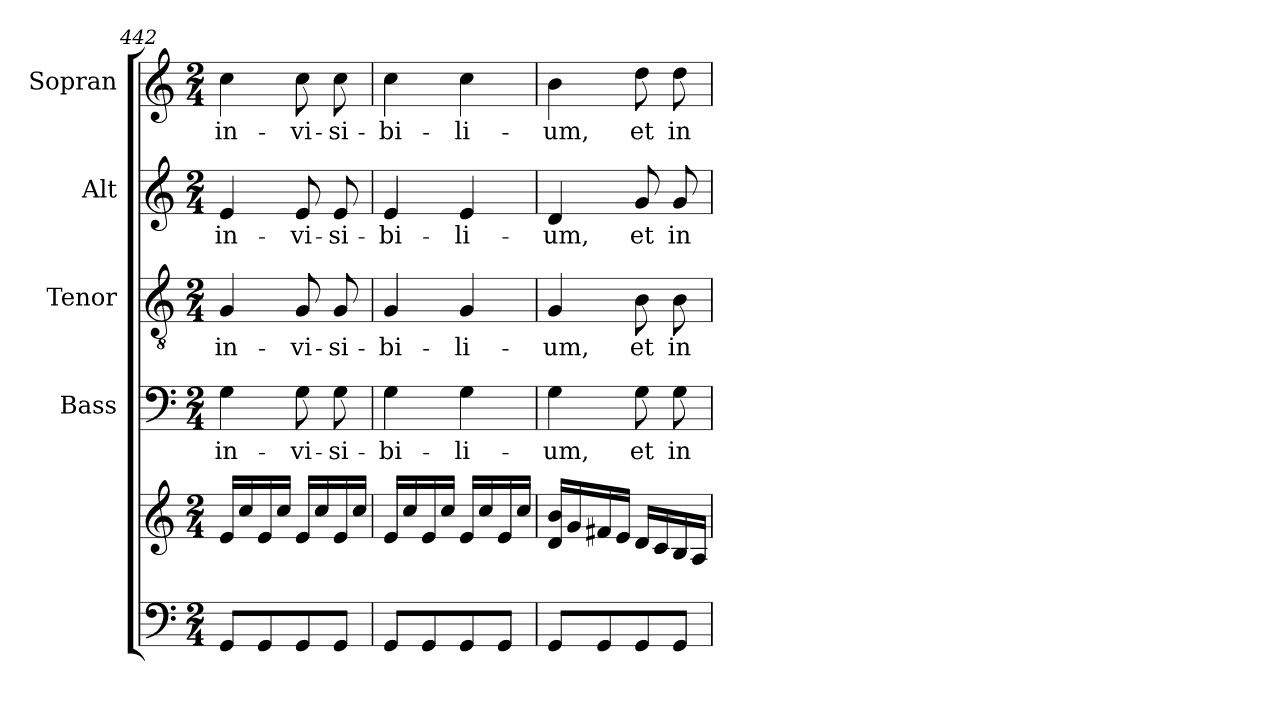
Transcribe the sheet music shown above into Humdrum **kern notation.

**kern	**kern	**kern	**text	**kern	**text	**kern	**text	**kern	**text
*part5	*part5	*part4	*part4	*part3	*part3	*part2	*part2	*part1	*part1
*staff6	*staff5	*staff4	*staff4	*staff3	*staff3	*staff2	*staff2	*staff1	*staff1
*	*	*I"Bass	*	*I"Tenor	*	*I"Alt	*	*I"Sopran	*
*	*	*I'B.	*	*I'T.	*	*I'A.	*	*I'S.	*
*clefF4	*clefG2	*clefF4	*	*clefGv2	*	*clefG2	*	*clefG2	*
*k[]	*k[]	*k[]	*	*k[]	*	*k[]	*	*k[]	*
*C:	*C:	*C:	*	*C:	*	*C:	*	*C:	*
*M2/4	*M2/4	*M2/4	*	*M2/4	*	*M2/4	*	*M2/4	*
=442	=442	=442	=442	=442	=442	=442	=442	=442	=442
!	!	!	!LO:LY:b	!	!LO:LY:b	!	!LO:LY:b	!	!LO:LY:b
8GG/L	16e/LL	4G\	in-	4G/	in-	4e/	in-	4cc\	in-
.	16cc/	.	.	.	.	.	.	.	.
8GG/	16e/	.	.	.	.	.	.	.	.
.	16cc/JJ	.	.	.	.	.	.	.	.
!	!	!	!LO:LY:b	!	!LO:LY:b	!	!LO:LY:b	!	!LO:LY:b
8GG/	16e/LL	8G\	-vi-	8G/	-vi-	8e/	-vi-	8cc\	-vi-
.	16cc/	.	.	.	.	.	.	.	.
!	!	!	!LO:LY:b	!	!LO:LY:b	!	!LO:LY:b	!	!LO:LY:b
8GG/J	16e/	8G\	-si-	8G/	-si-	8e/	-si-	8cc\	-si-
.	16cc/JJ	.	.	.	.	.	.	.	.
!!LO:LB:g=z
=443	=443	=443	=443	=443	=443	=443	=443	=443	=443
!	!	!	!LO:LY:b	!	!LO:LY:b	!	!LO:LY:b	!	!LO:LY:b
8GG/L	16e/LL	4G\	-bi-	4G/	-bi-	4e/	-bi-	4cc\	-bi-
.	16cc/	.	.	.	.	.	.	.	.
8GG/	16e/	.	.	.	.	.	.	.	.
.	16cc/JJ	.	.	.	.	.	.	.	.
!	!	!	!LO:LY:b	!	!LO:LY:b	!	!LO:LY:b	!	!LO:LY:b
8GG/	16e/LL	4G\	-li-	4G/	-li-	4e/	-li-	4cc\	-li-
.	16cc/	.	.	.	.	.	.	.	.
8GG/J	16e/	.	.	.	.	.	.	.	.
.	16cc/JJ	.	.	.	.	.	.	.	.
=444	=444	=444	=444	=444	=444	=444	=444	=444	=444
!	!	!	!LO:LY:b	!	!LO:LY:b	!	!LO:LY:b	!	!LO:LY:b
8GG/L	16d/ 16b/LL	4G\	-um,	4G/	-um,	4d/	-um,	4b\	-um,
.	16g/	.	.	.	.	.	.	.	.
8GG/	16f#X/	.	.	.	.	.	.	.	.
.	16e/JJ	.	.	.	.	.	.	.	.
!	!	!	!LO:LY:b	!	!LO:LY:b	!	!LO:LY:b	!	!LO:LY:b
8GG/	16d/LL	8G\	et	8B\	et	8g/	et	8dd\	et
.	16c/	.	.	.	.	.	.	.	.
!	!	!	!LO:LY:b	!	!LO:LY:b	!	!LO:LY:b	!	!LO:LY:b
8GG/J	16B/	8G\	in-	8B\	in	8g/	in	8dd\	in
.	16A/JJ	.	.	.	.	.	.	.	.
=	=	=	=	=	=	=	=	=	=
*-	*-	*-	*-	*-	*-	*-	*-	*-	*-
